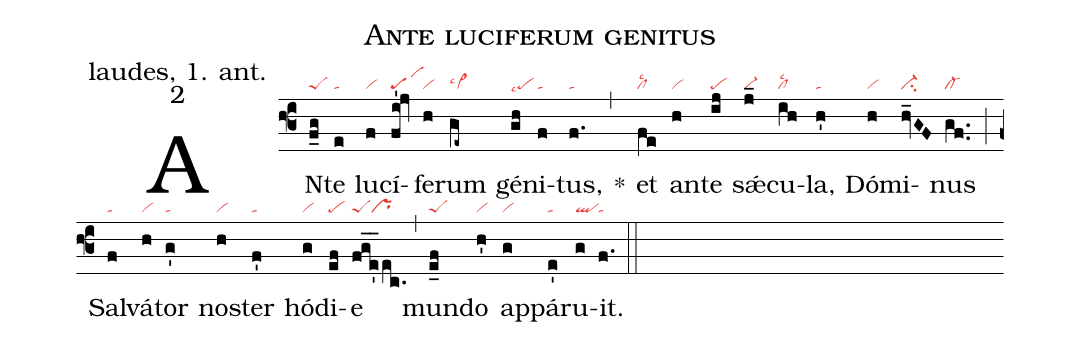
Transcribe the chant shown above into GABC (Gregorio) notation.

name: Ante luciferum genitus;
office-part: laudes, 1. ant.;
mode: 2;
nabc-lines: 1;
%%
(f3) AN(f_g|peS)te(e|ta) lu(f|vi)cí(fi'!jv|scG1)fe(h|vi)rum(ge~|vi>lsc4) gé(gh|pelsc7)ni(f|ta)tus,(f.|ta) *(,)
et(fe|cllsc2) an(h|vi)te(ij|pe) s<sp>'æ</sp>(j_|vi-)cu(ih|cllsc2)la,(h'|ta) Dó(h|vi)mi(hv_GF|ci-)nus(gf..|cl-) (;)
Sal(f|ta)vá(h|vi)tor(g'|ta) no(h|vi)ster(f'|ta) hó(g|vi)di(ef|pe)e(fge'__ec.|peSpr) (,)
mun(e_f|peS)do(h'|vi) ap(g|vi)pá(e'|ta)ru(g|ql)it.(f.|ta) (::)
